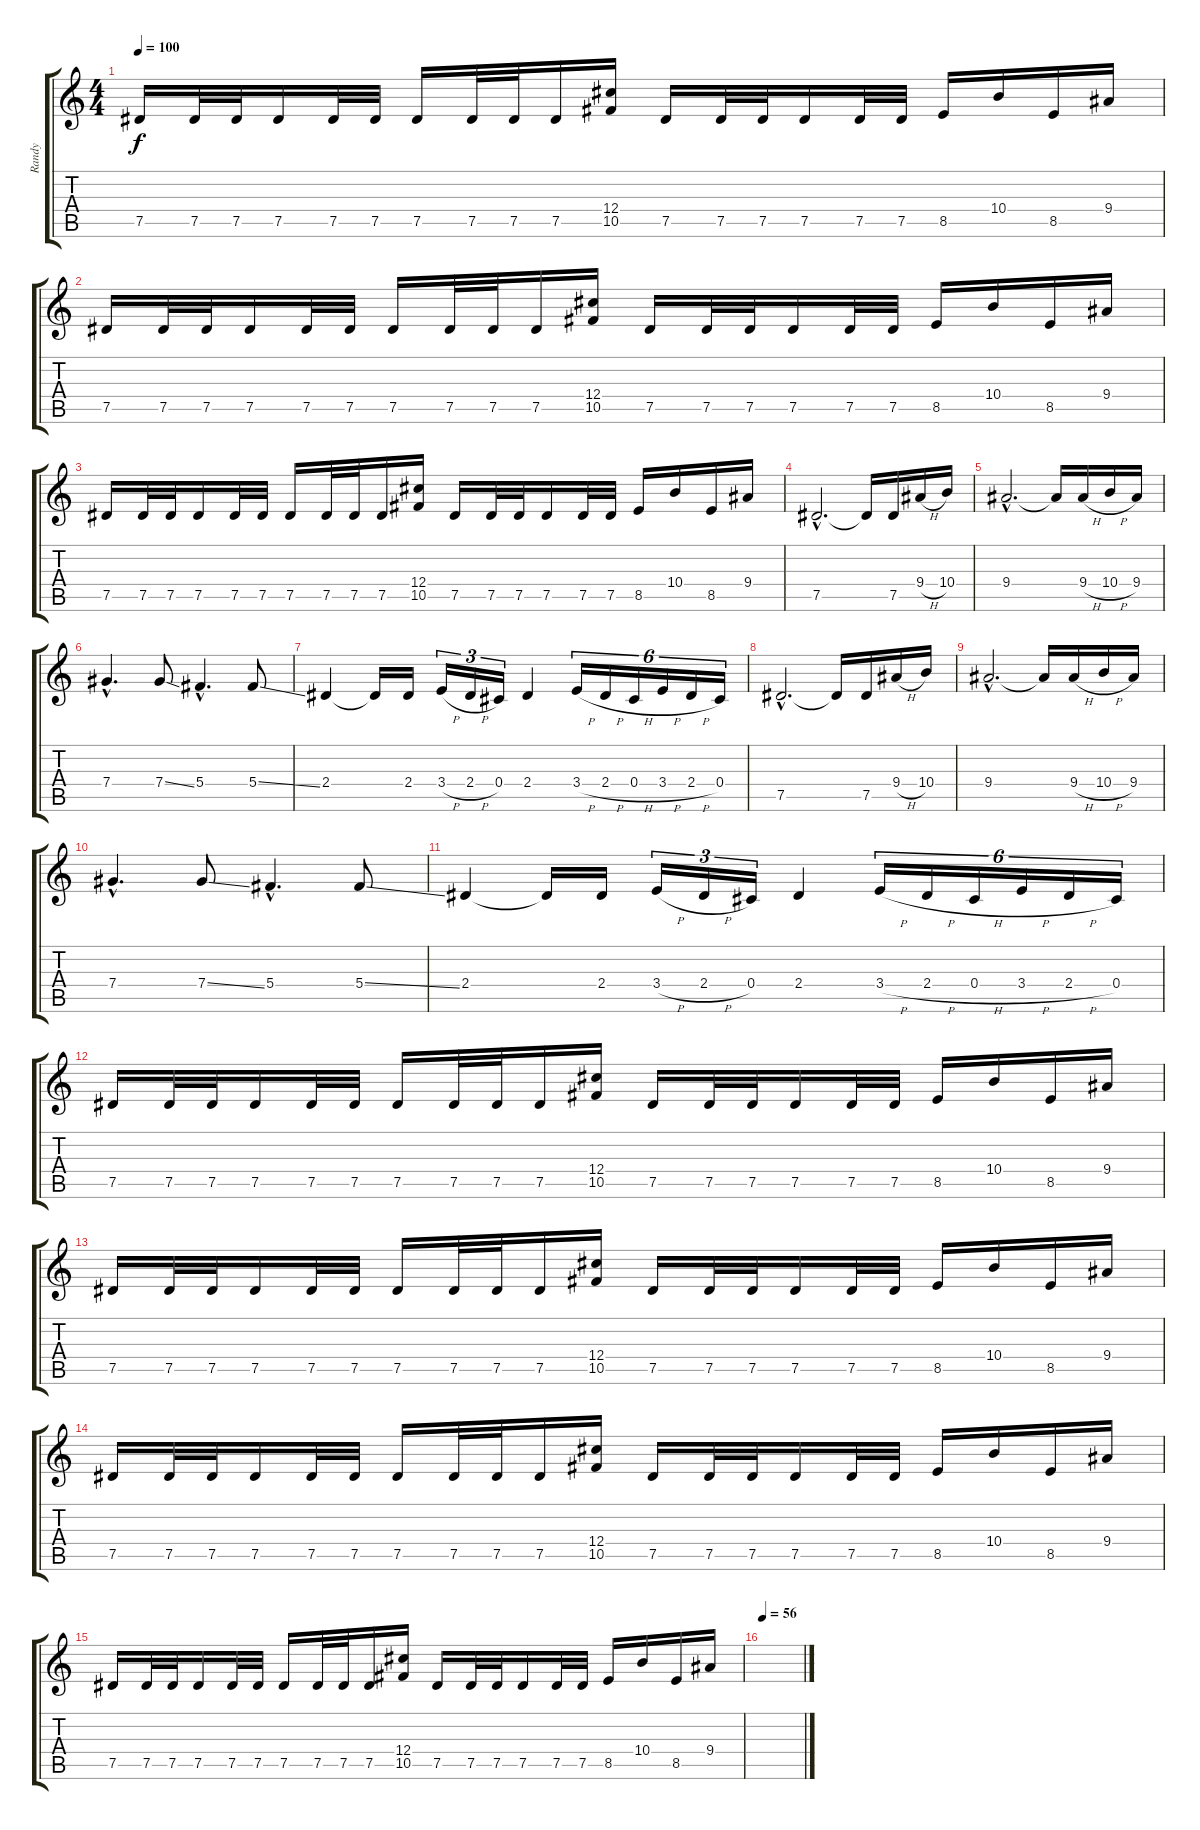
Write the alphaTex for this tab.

\track ("Randy" "Randy") {instrument distortionguitar}
\staff {score tabs}
\tuning (Eb4 Bb3 Gb3 Db3 Ab2 Eb2) {hide}
\ts (4 4)
\tempo 100
\clef g2
\ks c
7.5.16{dy f} 7.5.32 7.5.32 7.5.16 7.5.32 7.5.32 7.5.16 7.5.32 7.5.32 7.5.16 (12.4 10.5).16 7.5.16 7.5.32 7.5.32 7.5.16 7.5.32 7.5.32 8.5.16 10.4.16 8.5.16 9.4.16 |
7.5.16 7.5.32 7.5.32 7.5.16 7.5.32 7.5.32 7.5.16 7.5.32 7.5.32 7.5.16 (12.4 10.5).16 7.5.16 7.5.32 7.5.32 7.5.16 7.5.32 7.5.32 8.5.16 10.4.16 8.5.16 9.4.16 |
7.5.16 7.5.32 7.5.32 7.5.16 7.5.32 7.5.32 7.5.16 7.5.32 7.5.32 7.5.16 (12.4 10.5).16 7.5.16 7.5.32 7.5.32 7.5.16 7.5.32 7.5.32 8.5.16 10.4.16 8.5.16 9.4.16 |
7.5{hac}.2{d} 7.5{t}.16 7.5.16 9.4{h}.16 10.4.16 |
9.4{hac}.2{d} 9.4{t}.16 9.4{h}.16 10.4{h}.16 9.4.16 |
7.4{hac}.4{d} 7.4{ss}.8 5.4{hac}.4{d} 5.4{ss}.8 |
2.4.4 2.4{t}.16 2.4.16 3.4{h}.16{tu (3 2)} 2.4{h}.16{tu (3 2)} 0.4.16{tu (3 2)} 2.4.4 3.4{h}.16{tu (6 4)} 2.4{h}.16{tu (6 4)} 0.4{h}.16{tu (6 4)} 3.4{h}.16{tu (6 4)} 2.4{h}.16{tu (6 4)} 0.4.16{tu (6 4)} |
7.5{hac}.2{d} 7.5{t}.16 7.5.16 9.4{h}.16 10.4.16 |
9.4{hac}.2{d} 9.4{t}.16 9.4{h}.16 10.4{h}.16 9.4.16 |
7.4{hac}.4{d} 7.4{ss}.8 5.4{hac}.4{d} 5.4{ss}.8 |
2.4.4 2.4{t}.16 2.4.16 3.4{h}.16{tu (3 2)} 2.4{h}.16{tu (3 2)} 0.4.16{tu (3 2)} 2.4.4 3.4{h}.16{tu (6 4)} 2.4{h}.16{tu (6 4)} 0.4{h}.16{tu (6 4)} 3.4{h}.16{tu (6 4)} 2.4{h}.16{tu (6 4)} 0.4.16{tu (6 4)} |
7.5.16 7.5.32 7.5.32 7.5.16 7.5.32 7.5.32 7.5.16 7.5.32 7.5.32 7.5.16 (12.4 10.5).16 7.5.16 7.5.32 7.5.32 7.5.16 7.5.32 7.5.32 8.5.16 10.4.16 8.5.16 9.4.16 |
7.5.16 7.5.32 7.5.32 7.5.16 7.5.32 7.5.32 7.5.16 7.5.32 7.5.32 7.5.16 (12.4 10.5).16 7.5.16 7.5.32 7.5.32 7.5.16 7.5.32 7.5.32 8.5.16 10.4.16 8.5.16 9.4.16 |
7.5.16 7.5.32 7.5.32 7.5.16 7.5.32 7.5.32 7.5.16 7.5.32 7.5.32 7.5.16 (12.4 10.5).16 7.5.16 7.5.32 7.5.32 7.5.16 7.5.32 7.5.32 8.5.16 10.4.16 8.5.16 9.4.16 |
7.5.16 7.5.32 7.5.32 7.5.16 7.5.32 7.5.32 7.5.16 7.5.32 7.5.32 7.5.16 (12.4 10.5).16 7.5.16 7.5.32 7.5.32 7.5.16 7.5.32 7.5.32 8.5.16 10.4.16 8.5.16 9.4.16 |
\tempo 56
